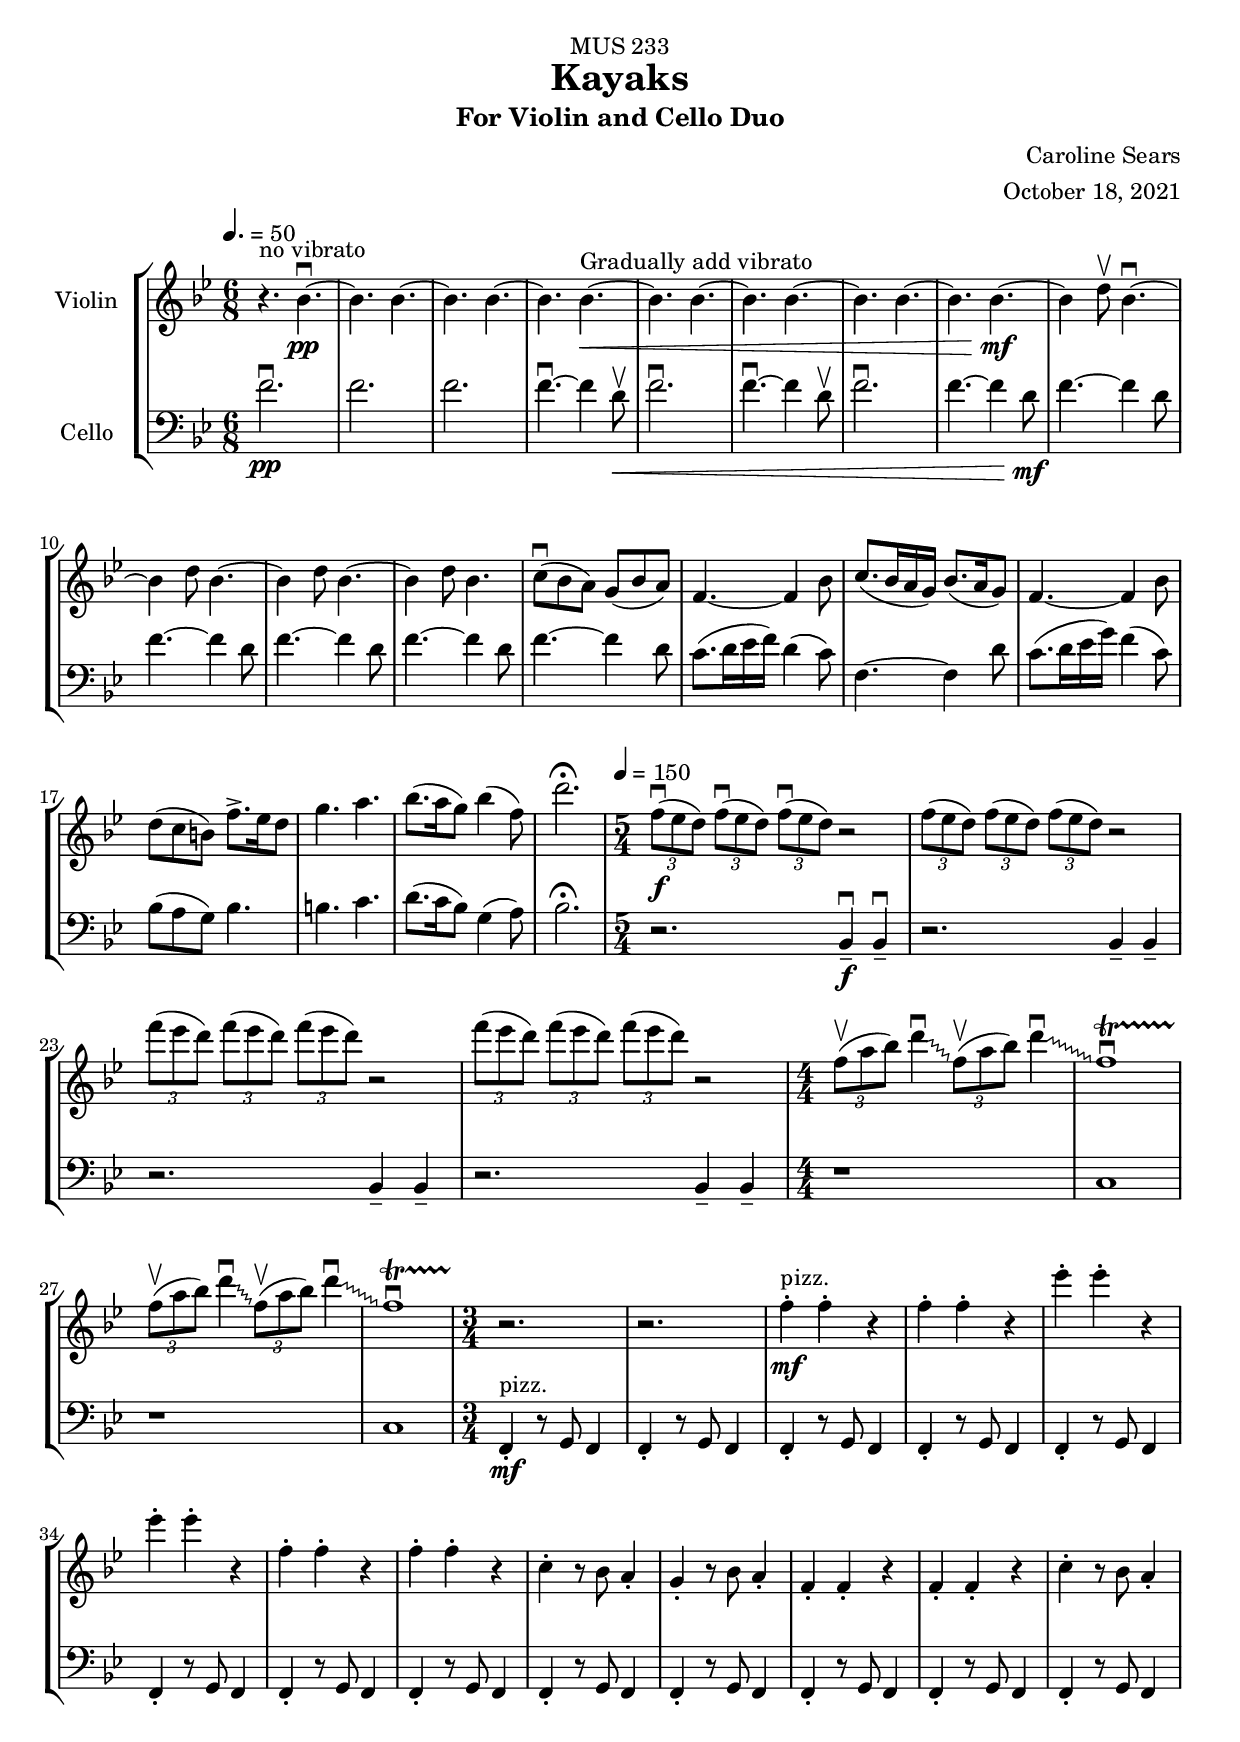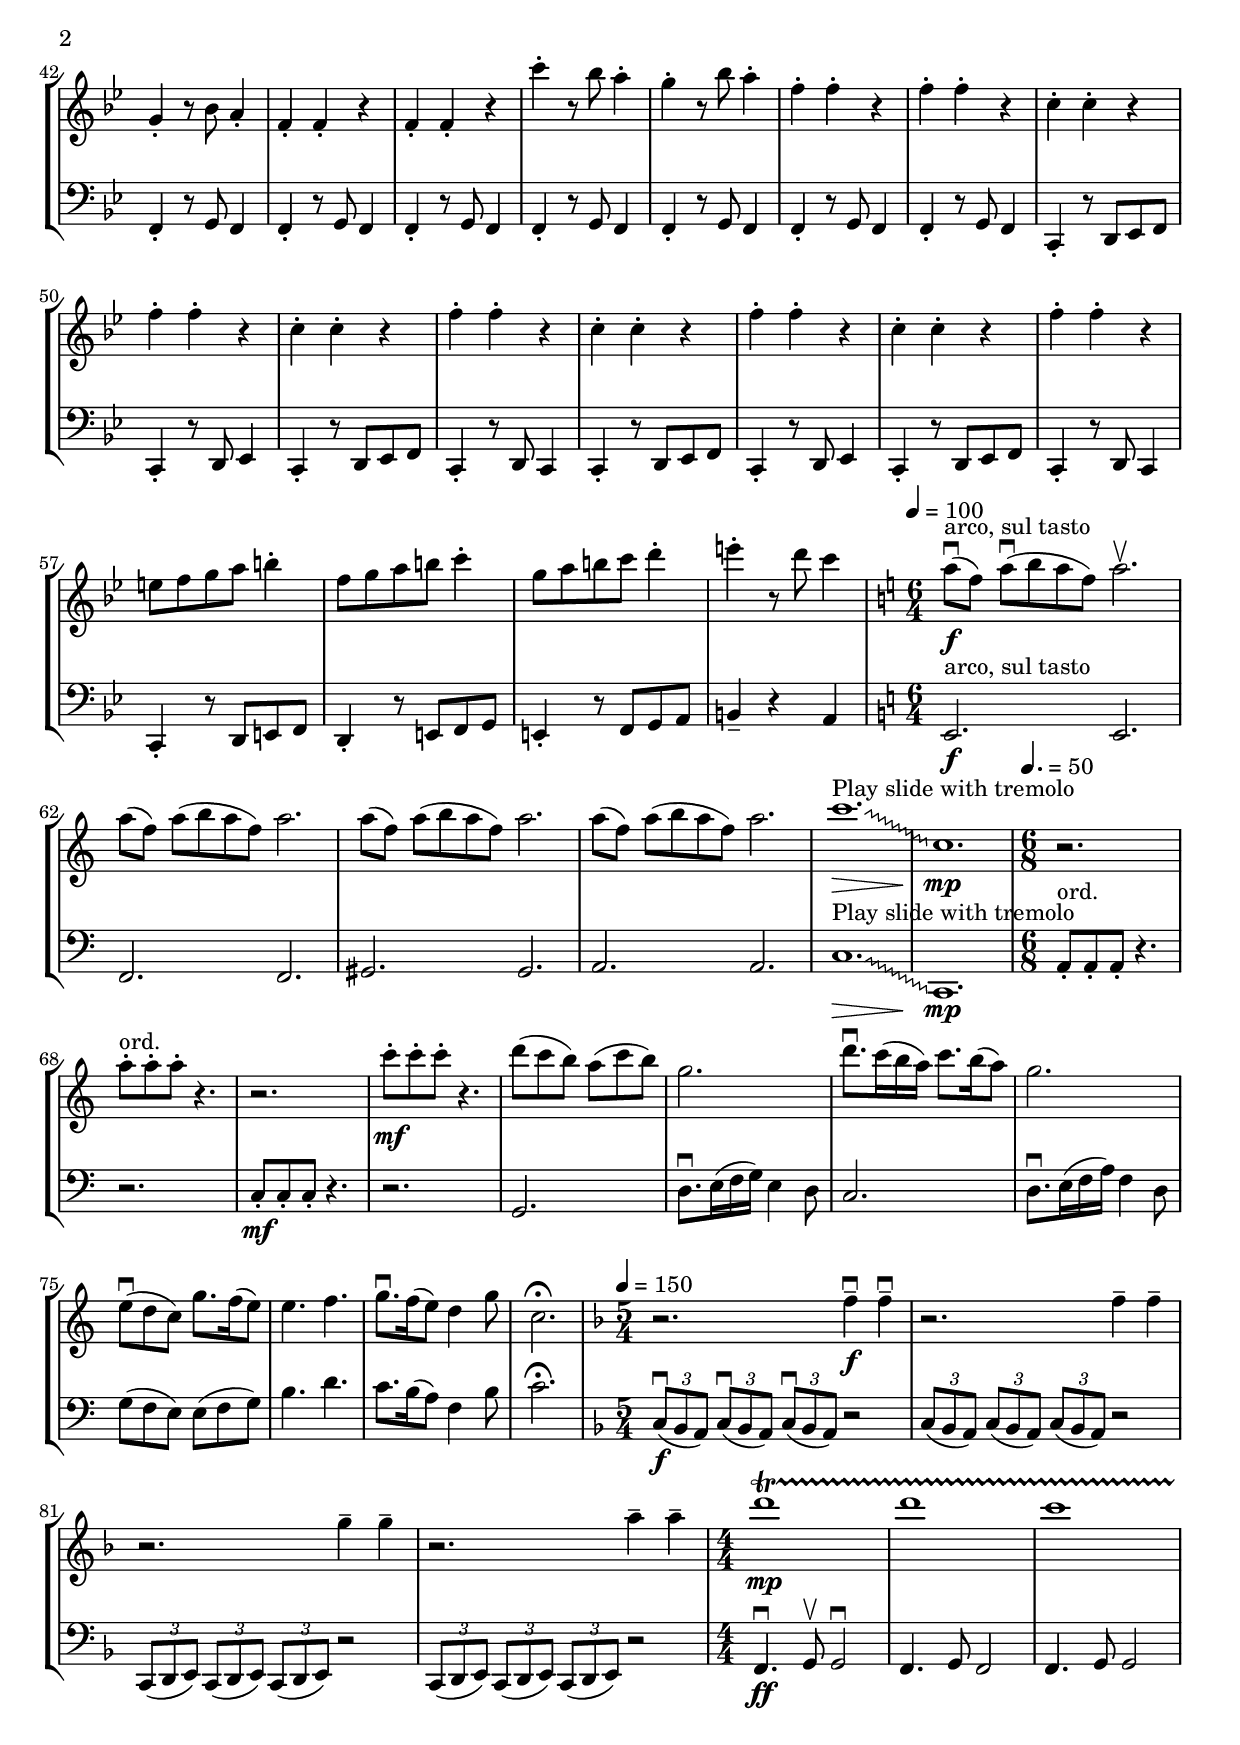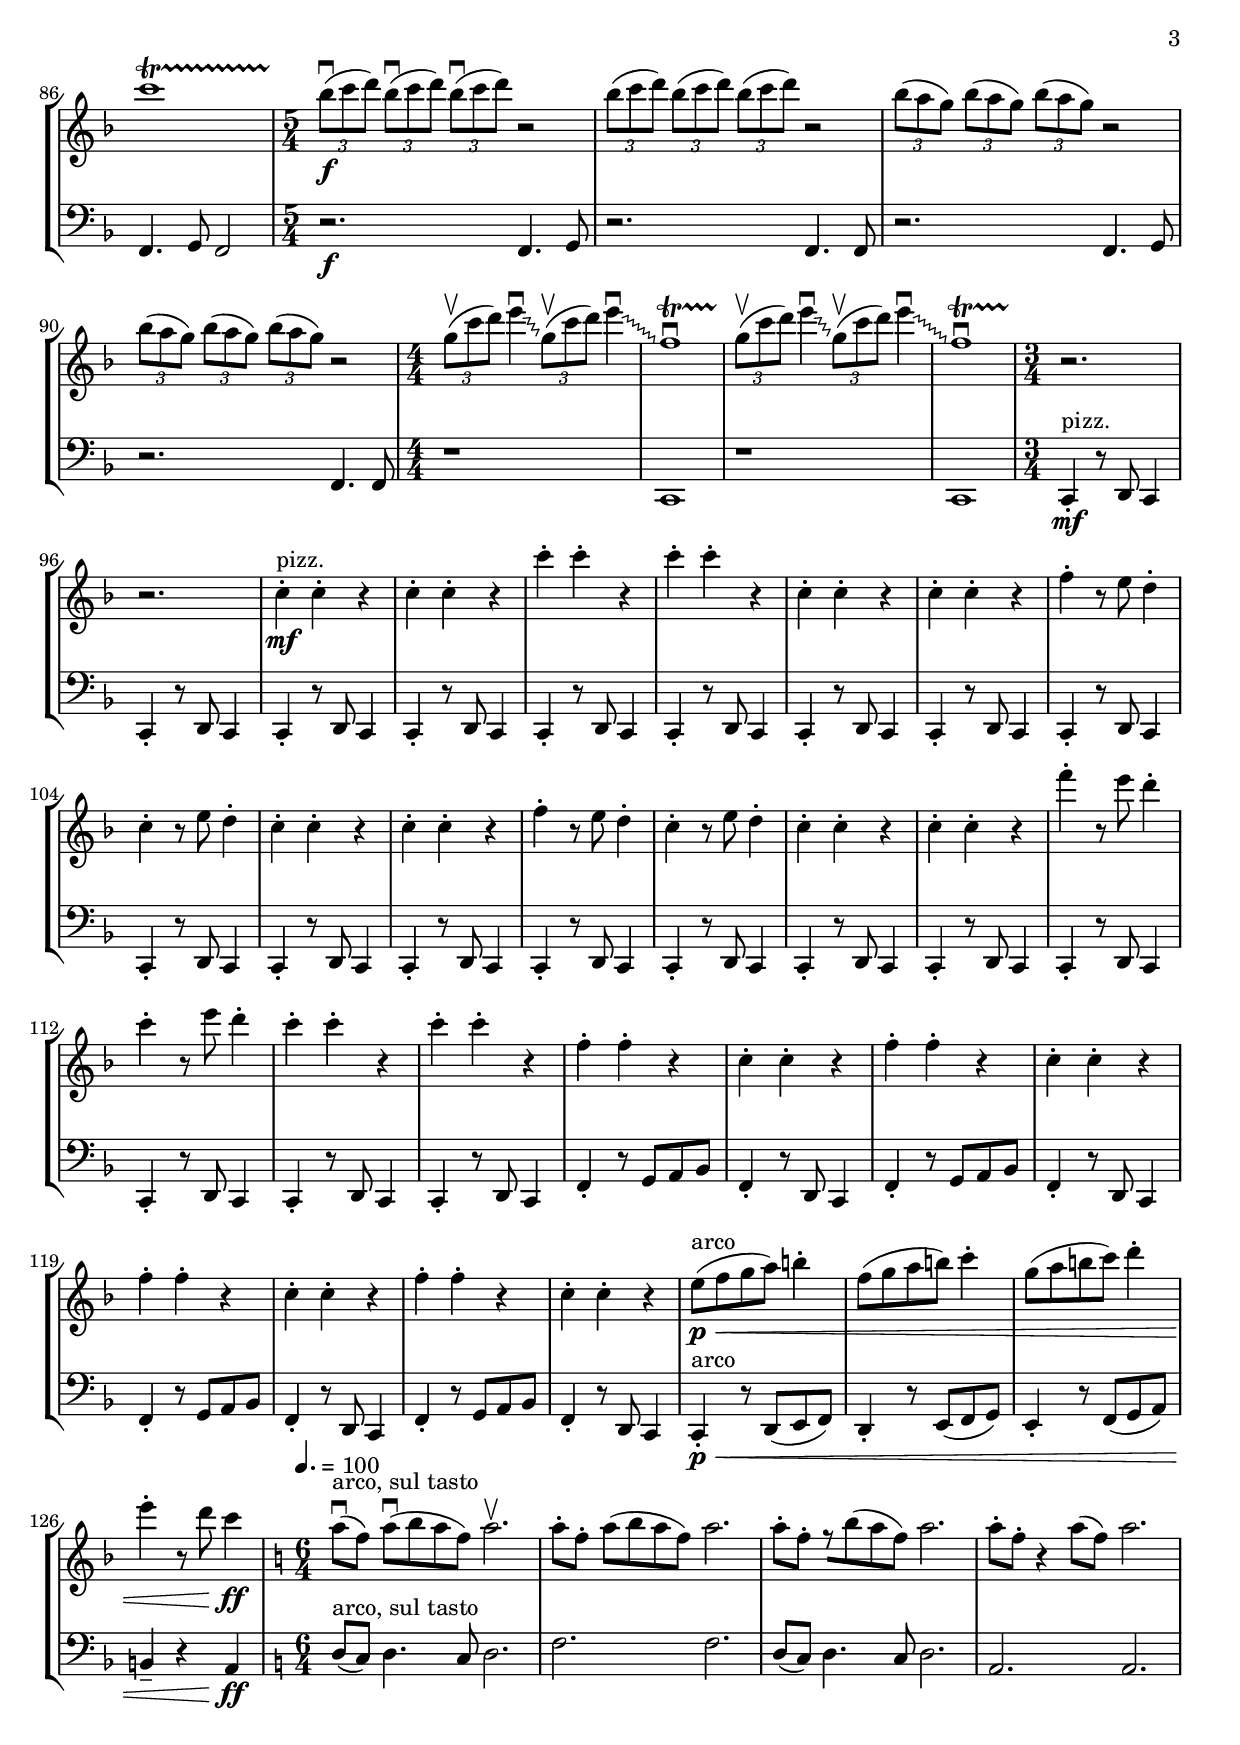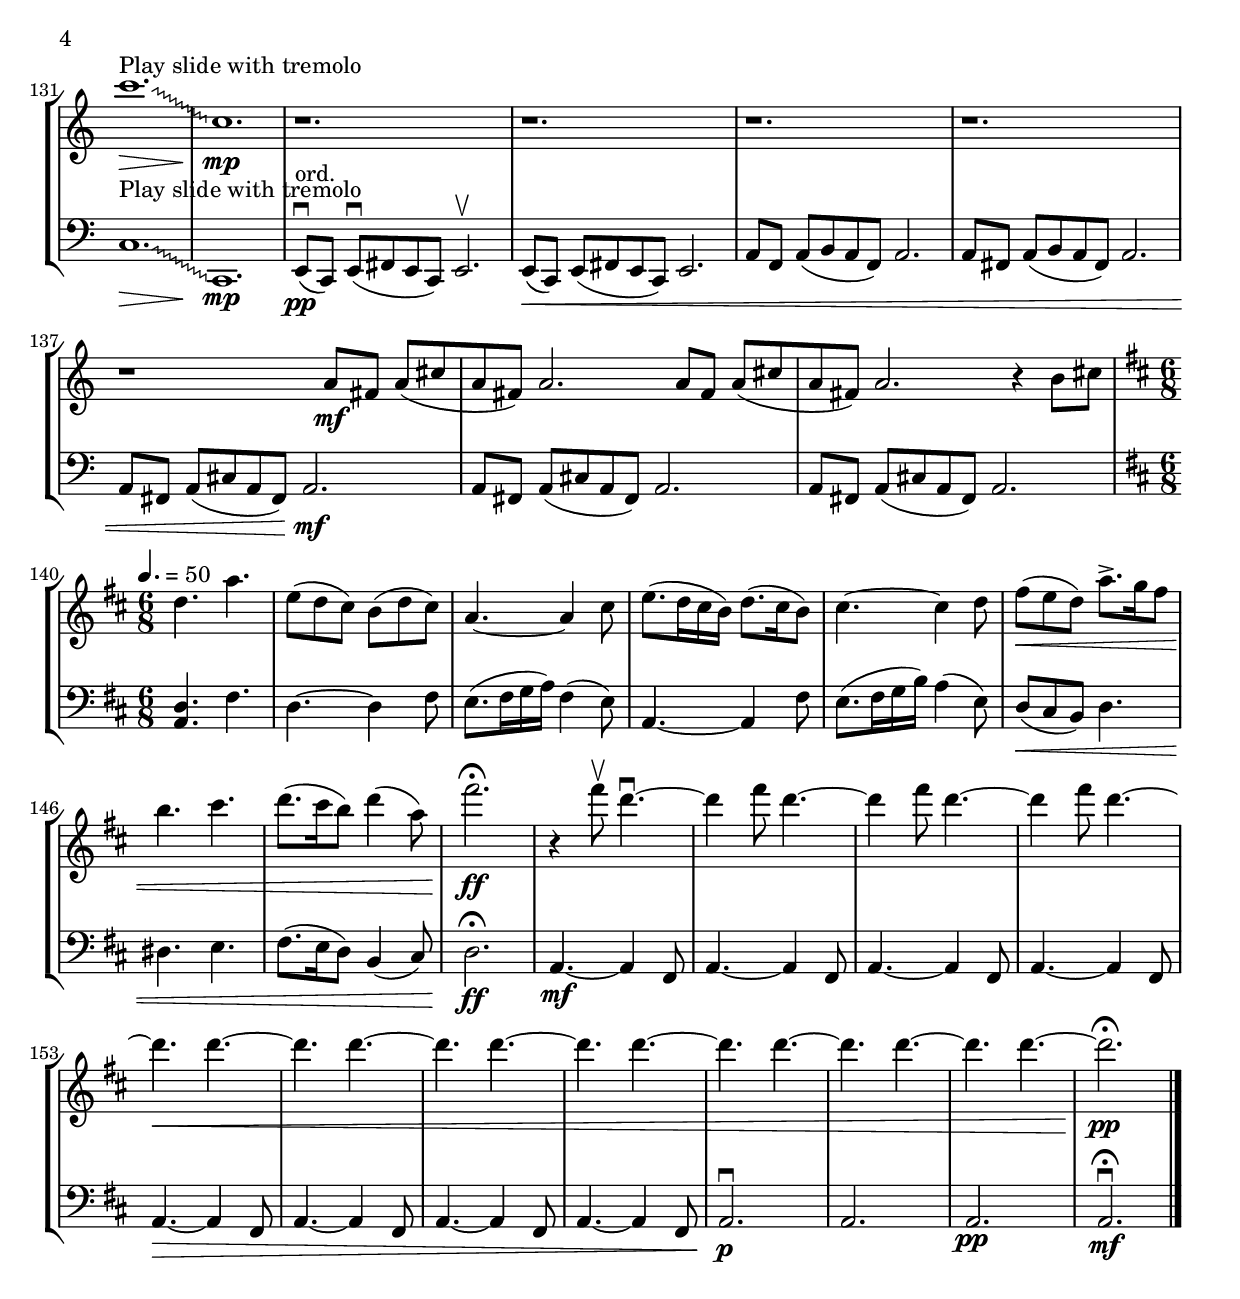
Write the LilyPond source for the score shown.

\header {
    title = "Kayaks"
    subtitle = "For Violin and Cello Duo"
    dedication = "MUS 233"
    composer = "Caroline Sears"
    arranger = "October 18, 2021"

      % The following fields are centered at the bottom
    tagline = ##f


} %make this composition feel like a journey
\score {
% violin code
  \new StaffGroup <<
    \new Staff \with { instrumentName = "Violin" }
      \relative c'' {
      %A section
      \time 6/8
      \key bes \major
      \tempo 4. = 50 
      %bars1-8
       r4.^\markup "no vibrato" bes4.\downbow~\pp| bes4. bes4.~| bes4. bes~| bes bes~\<^\markup "Gradually add vibrato"|
       bes4. bes4.~| bes4. bes~| bes4. bes4.~| bes bes~\!\mf |
       %bars 9-16
       bes4 d8\upbow bes4.\downbow~|bes4 d8 bes4.~|bes4 d8 bes4.~ |bes4 d8 bes4.|
       c8\downbow (bes a) g (bes a) | f4.~f4 bes8| c8. (bes16 a g) bes8. (a16 g8) | f4.~f4 bes8|
       %bars 17-20
       d8 (c b) f'8.\accent ees16 d8 | g4. a4. | bes8. (a16 g8) bes4 (f8) | d'2.\fermata
      %%%%%%%%%%%%%%%%%%%%%%%%%%%%%
      %B Section
      \tempo 4 = 150
      \time 5/4
      %bars 21-24
      \tuplet 3/2 {f,8\downbow\f (ees d)} \tuplet 3/2 {f\downbow (ees d)}  \tuplet 3/2 {f\downbow (ees d)} r2 |
      \tuplet 3/2 {f8 (ees d)} \tuplet 3/2 {f (ees d)}  \tuplet 3/2 {f (ees d)} r2 |
      \tuplet 3/2 {f'8 (ees d)} \tuplet 3/2 {f (ees d)}  \tuplet 3/2 {f (ees d)} r2 |
      \tuplet 3/2 {f8 (ees d)} \tuplet 3/2 {f (ees d)}  \tuplet 3/2 {f (ees d)} r2 |
      % bars 25-28
      \numericTimeSignature \time 4/4
      \override Glissando.style = #'zigzag
      \tuplet 3/2 {f,8\upbow (a bes)} d4\downbow\glissando \tuplet 3/2 {f,8\upbow (a bes)} d4\downbow\glissando 
      f,1\downbow\startTrillSpan|
      \tuplet 3/2 {f8\stopTrillSpan\upbow (a bes)} d4\downbow\glissando \tuplet 3/2 {f,8\upbow (a bes)} d4\downbow\glissando 
      f,1\downbow\startTrillSpan|
      %%%%%%%%%%%%%%%%%%%%%%%%%%%%%%%%
        % C Section
      %bars 29-32
      \time 3/4
      r2.\stopTrillSpan | r | f4^"pizz."\staccato\mf f\staccato r |f4\staccato f\staccato r |
      %bars 33-36
      ees'\staccato ees\staccato r| ees\staccato ees\staccato r| f,4\staccato f\staccato r |f4\staccato f\staccato r |
      %bars 37-40
      c\staccato r8 bes a4\staccato | g\staccato r8 bes a4\staccato |f4\staccato f\staccato r |f4\staccato f\staccato r |
      %bars 41-44
      c'\staccato r8 bes a4\staccato | g\staccato r8 bes a4\staccato |f4\staccato f\staccato r |f4\staccato f\staccato r |
      %bars 45-48
      c''\staccato r8 bes a4\staccato | g\staccato r8 bes a4\staccato |f4\staccato f\staccato r |f4\staccato f\staccato r |
      %bars 49-52
      c4\staccato c\staccato r |f4\staccato f\staccato r |c4\staccato c\staccato r |f4\staccato f\staccato r |
      %bars 49-52
      c4\staccato c\staccato r |f4\staccato f\staccato r |c4\staccato c\staccato r |f4\staccato f\staccato r |
      %bars 57-60
      e8 f g a b4\staccato |f8 g a b c4\staccato |g8 a b c d4\staccato | e4\staccato r8 d c4 |
      %%%%%%%%%%%%%%%%%%%%%%%%%%%%%%%%%
      %D Section
      \time 6/4
      \key a \minor
      \tempo 4 = 100
      %bars 61- 64
      a8^"arco, sul tasto"\downbow\f [(f)] a\downbow [(b a f)] a2.\upbow |a8 [(f)] a [(b a f)] a2. | 
      a8 [(f)] a [(b a f)] a2. |a8 [(f)] a [(b a f)] a2. |
      %bars 65-68
       c1.\glissando^\markup "Play slide with tremolo"\> | c,\!\mp |
       \time 6/8
       \tempo 4. = 50
        r2.| a'8\staccato^\markup "ord." a\staccato a\staccato r4. |
        r2. |c8\staccato\mf c\staccato c\staccato r4. |
      %bars 69-72
      d8 (c b) a (c b)| g2.| d'8.\downbow c16 (b a) c8. b16 (a8)| g2. | e8\downbow (d c) g'8. f16 (e8)| e4. f |g8.\downbow f16 (e8) d4 g8 |c,2.\fermata |
     %%%%%%%%%%%%%%%%%%%%%%%%%%%%%%%%%%%%%
      %B' Section 
      %bars 73-76
       \key f \major
       \time 5/4
       \tempo 4 =150
      r2. f4\tenuto\downbow\f f4\downbow\tenuto |r2. f4\tenuto f4\tenuto |
      r2. g4\tenuto g4\tenuto |r2. a4\tenuto a4\tenuto |
      %bars 77-80
      \time 4/4
      d1\startTrillSpan\mp | d1 | c1 | c1 |
      %bars 81-84
      \time 5/4
      \tuplet 3/2 {bes8\stopTrillSpan\downbow\f(c d)} \tuplet 3/2 {bes\downbow (c d)}  \tuplet 3/2 {bes\downbow (c d)} r2 |
      \tuplet 3/2 {bes8(c d)} \tuplet 3/2 {bes (c d)}  \tuplet 3/2 {bes (c d)} r2 |
      \tuplet 3/2 {bes8(a g)} \tuplet 3/2 {bes (a g)}  \tuplet 3/2 {bes (a g)} r2 |
      \tuplet 3/2 {bes8(a g)} \tuplet 3/2 {bes (a g)}  \tuplet 3/2 {bes (a g)} r2 |
      %bars 85-88
      \time 4/4
      \tuplet 3/2 {g8\upbow (c d)} e4\downbow\glissando \tuplet 3/2 {g,8\upbow (c d)} e4\downbow\glissando 
      f,1\downbow\startTrillSpan|
      \tuplet 3/2 {g8\stopTrillSpan\upbow (c d)} e4\downbow\glissando \tuplet 3/2 {g,8\upbow (c d)} e4\downbow\glissando 
      f,1\downbow\startTrillSpan|
      %%%%%%%%%%%%%%%%%%%%%%%%
      %C' Section
      \time 3/4
      %Bars 89-92
      r2.\stopTrillSpan | r | c4^"pizz."\staccato\mf c\staccato r |c4\staccato c\staccato r |
      %bars 93-96
      c'\staccato c\staccato r| c\staccato c\staccato r| c,4\staccato c\staccato r |c4\staccato c\staccato r |
      %bars 97-100
      f\staccato r8 e d4\staccato | c\staccato r8 e d4\staccato |c4\staccato c\staccato r |c4\staccato c\staccato r |
      %bars 101-104
      f\staccato r8 e d4\staccato | c\staccato r8 e d4\staccato |c4\staccato c\staccato r |c4\staccato c\staccato r |
      %bars 105-108
      f'\staccato r8 e d4\staccato | c\staccato r8 e d4\staccato |c4\staccato c\staccato r |c4\staccato c\staccato r |
      %bars 109-112
      f,4\staccato f\staccato r |c4\staccato c\staccato r |f4\staccato f\staccato r |c4\staccato c\staccato r |
      %bars 113-116
      f4\staccato f\staccato r |c4\staccato c\staccato r |f4\staccato f\staccato r |c4\staccato c\staccato r |
      %bars 117-120
      e8^"arco"\p\< (f g a) b4\staccato |f8 (g a b) c4\staccato |g8 (a b c) d4\staccato | e4\staccato r8 d c4\!\ff |
      %%%%%%%%%%%%%%%%%%%%%%%%%%
      %D' Section (climax)
      \time 6/4
      \key a \minor
      \tempo 4. = 100
      %bars 121-124
      a8^"arco, sul tasto"\downbow [(f)] a\downbow [(b a f)] a2.\upbow |
      a8\staccato [f\staccato] a [(b a f)] a2. | 
      a8\staccato [f\staccato] r [b (a f)] a2. |
      a8\staccato [f\staccato] r4  a8 (f) a2. |
      %bars 125-128
       c1.\glissando^\markup "Play slide with tremolo"\> | c,\!\mp | 
      %bars 129-132
      r1. |r |r |r |
      %bars 132-135
      r1 a8\mf [fis] a [(cis |
      a fis)] a2. a8 [fis] a [(cis |
       a fis)] a2. r4 b8 cis |
       \key d \major
       \time 6/8
       \tempo 4. = 50
       d4. a' |
       %bars 136-139
       e8 (d cis) b (d cis) |a4.~a4 cis8 | e8. (d16 cis b) d8. (cis16 b8) | cis4.~cis4 d8 |
       %bars 140-143
       fis8\< (e d) a'8.\accent g16 fis8 | b4. cis4. | d8. (cis16 b8) d4 (a8) | fis'2.\!\ff\fermata
      %%%%%%%%%%%%%%%%%
      %Outro
      %bars 144-147
      r4 fis8\upbow d4.\downbow~|d4 fis8 d4.~ |d4 fis8 d4.~ |d4 fis8 d4.~ |
      %bars 148-151
      d4.\< d4.~| d4. d~|d4. d4.~| d4. d~|
      %bars 152-155
      d4. d4.~| d4. d~|d4. d4.~|d2.\!\pp\fermata \bar "|."
      }
    


%cello code
    \new Staff \with { instrumentName = "Cello" }
      \relative c' { 
      \clef "bass"
      %A section
      \time 6/8
      \key bes \major
      \tempo 4. = 50
      %bars 1-8
      f2.\downbow\pp |f |f |f4.\downbow~f4 d8\upbow\< |
      f2.\downbow|f4.\downbow~f4 d8\upbow |f2.\downbow|f4.~f4 d8\!\mf |
      %bars 9-16
      f4.~f4 d8 |f4.~f4 d8 |f4.~f4 d8 |f4.~f4 d8 |
      f4.~f4 d8 | c8. (d16 ees16 f) d4 (c8) |f,4.~f4 d'8 |c8. (d16 ees16 g) f4 (c8) |
      %bars 17-20
      bes8 (a g) bes4. | b4. c4. | d8. (c16 bes8) g4 (a8) |bes2.\fermata|
      %%%%%%%%%%%%%%%%%%%%%%%%%%%%%%%%%%
      %B section
      \tempo 4 = 150
      \time 5/4
      %bars 21-24
      r2. bes,4\tenuto\downbow\f bes4\downbow\tenuto |r2. bes4\tenuto bes4\tenuto |
      r2. bes4\tenuto bes4\tenuto |r2. bes4\tenuto bes4\tenuto |
      %bars 25-28
      \numericTimeSignature \time 4/4
      r1|c1|r1|c1
      %%%%%%%%%%%%%%%%%%%%%%%%%%%%%%%%%%%
      %C Section
      \time 3/4
      %bars 29-32
      f,4\staccato^"pizz."\mf r8 g f4 |f4\staccato r8 g f4 |f4\staccato r8 g f4 |f4\staccato r8 g f4 |
      %bars 33-36
      f4\staccato r8 g f4 |f4\staccato r8 g f4 |f4\staccato r8 g f4 |f4\staccato r8 g f4 |
      %bars 37-40
      f4\staccato r8 g f4 |f4\staccato r8 g f4 |f4\staccato r8 g f4 |f4\staccato r8 g f4 |
      %bars 41-44
      f4\staccato r8 g f4 |f4\staccato r8 g f4 |f4\staccato r8 g f4 |f4\staccato r8 g f4 |
      %bars 45-48
      f4\staccato r8 g f4 |f4\staccato r8 g f4 |f4\staccato r8 g f4 |f4\staccato r8 g f4 |
      %bars 49-52
      c4\staccato r8 d8 ees f|c4\staccato r8 d ees4 | c4\staccato r8 d8 ees f|c4\staccato r8 d c4 |
      %bars 53-56
      c4\staccato r8 d8 ees f|c4\staccato r8 d ees4 | c4\staccato r8 d8 ees f|c4\staccato r8 d c4 |   
      %bars 57-60
       c4\staccato r8 d8 e f| d4\staccato r8 e f g|  e4\staccato r8 f8 g a | b4\tenuto r4 a |
      %%%%%%%%%%%%%%%%%%%%%%%%%%%%%%%%%%
      %D Section (tense)
      \time 6/4
      \key a \minor
      \tempo 4 = 100
      %bars 61-64
      e2.^"arco, sul tasto"\f e2. | f2. f2. | gis2. gis2. | a a |
      %bars 65-68
      \override Glissando.style = #'zigzag
      c1.\glissando^\markup "Play slide with tremolo"\> | c,\!\mp |
      \time 6/8
      \tempo 4. = 50
       a'8\staccato^\markup "ord." a8\staccato a8\staccato r4.| r2. |
       c8\staccato\mf c8\staccato c8\staccato r4.| r2. |
       %bars 69-72
       g2. | d'8.\downbow e16 (f g) e4 d8 | c2. | d8.\downbow e16 (f a) f4 d8 | g8 (f e) e (f g)| b4. d | c8. b16 (a8) f4 b8 |c2.\fermata |
       %%%%%%%%%%%%%%%%%%%%
       %B' Section 
       %bars 73-76
       \key f \major
       \time 5/4
       \tempo 4 =150
       \tuplet 3/2 {c,8\downbow\f (bes a)} \tuplet 3/2 {c\downbow (bes a)}  \tuplet 3/2 {c\downbow (bes a)} r2 |
       \tuplet 3/2 {c8(bes a)} \tuplet 3/2 {c (bes a)}  \tuplet 3/2 {c (bes a)} r2 |
       \tuplet 3/2 {c,8 (d e)} \tuplet 3/2 {c (d e)}  \tuplet 3/2 {c (d e)} r2 |
       \tuplet 3/2 {c8 (d e)} \tuplet 3/2 {c (d e)}  \tuplet 3/2 {c(d e)} r2 |
      %bars 77-80
      \time 4/4
       f4.\downbow\ff g8\upbow g2\downbow | f4. g8 f2 | f4. g8 g2 | f4. g8 f2 |
       %bars 81-84
      \time 5/4
      r2.\f f4. g8 | r2. f4. f8 |r2. f4. g8 |r2. f4. f8 |
      %bars 85-88
      \time 4/4
      r1|c1|r1|c1
      %%%%%%%%%%%%%%%%%%%%%%%%
      %C' Section
      \time 3/4
      %Bars 89-92
      c4\staccato^"pizz."\mf r8 d c4 |c4\staccato r8 d c4 |c4\staccato r8 d c4 |c4\staccato r8 d c4 |
      %bars 93-96
      c4\staccato r8 d c4 |c4\staccato r8 d c4 |c4\staccato r8 d c4 |c4\staccato r8 d c4 |
      %bars 97-100
      c4\staccato r8 d c4 |c4\staccato r8 d c4 |c4\staccato r8 d c4 |c4\staccato r8 d c4 |
      %bars 101-104
      c4\staccato r8 d c4 |c4\staccato r8 d c4 |c4\staccato r8 d c4 |c4\staccato r8 d c4 |
      %bars 105-108
      c4\staccato r8 d c4 |c4\staccato r8 d c4 |c4\staccato r8 d c4 |c4\staccato r8 d c4 |
      %bars 109-112
      f4\staccato r8 g8 a bes|f4\staccato r8 d c4 | f4\staccato r8 g8 a bes|f4\staccato r8 d c4 |
      %bars 113-116
      f4\staccato r8 g8 a bes|f4\staccato r8 d c4 | f4\staccato r8 g8 a bes|f4\staccato r8 d c4 |  
      %bars 117-120
       c4\staccato^"arco"\p\< r8 d8 (e f)| d4\staccato r8 e (f g)|  e4\staccato r8 f8 (g a) | b4\tenuto r4 a\!\ff
       %%%%%%%%%%%%%%%%%%%%%%%%
      %D' Section (climax)
      \time 6/4
      \key a \minor
      \tempo 4. = 100
      %bars 121-124
      d8^"arco, sul tasto" (c) d4. c8 d2. | f2. f2. |d8(c) d4. c8 d2. | a a |
      %bars 125-128
      c1.\glissando^\markup "Play slide with tremolo"\> | c,\!\mp | 
      %bars 129-131
      e8^"ord."\downbow\pp [(c)] e\downbow [(fis e c)] e2.\upbow |
      e8\< [(c)] e[(fis e c)] e2. |
      a8 [f] a [(b a f)] a2. | 
      a8 [fis] a [(b a fis)] a2. | 
      %bars 132-135
      a8 [fis] a [(cis a fis)] a2.\!\mf | 
      a8 [fis] a [(cis a fis)] a2. | 
      a8 [fis] a [(cis a fis)] a2. | 
      \key d \major
      \time 6/8
      \tempo 4. = 50
      <d a>4. fis |
      %bars 136-139
      d4.~d4 fis8 | e8. (fis16 g16 a) fis4 (e8) |a,4.~a4 fis'8 |e8. (fis16 g16 b) a4 (e8) |
      %bars 140-143
      d8\< (cis b) d4. | dis4. e4. | fis8. (e16 d8) b4 (cis8) |d2.\!\ff\fermata|
      %%%%%%%%%%%%%%%%%
      %Outro
      %bars 144-147
      a4.\mf~a4 fis8 | a4.~a4 fis8 |a4.~a4 fis8 |a4.~a4 fis8 |
      %bars 148-151
      |a4.\>~a4 fis8| a4.~a4 fis8| a4.~a4 fis8| a4.~a4 fis8 |
      %bars 152-155
      a2.\downbow\p |a |a\!\pp |a\mf\downbow\fermata \bar "|."
      }
  >>
  \layout { }
  \midi { }
}
